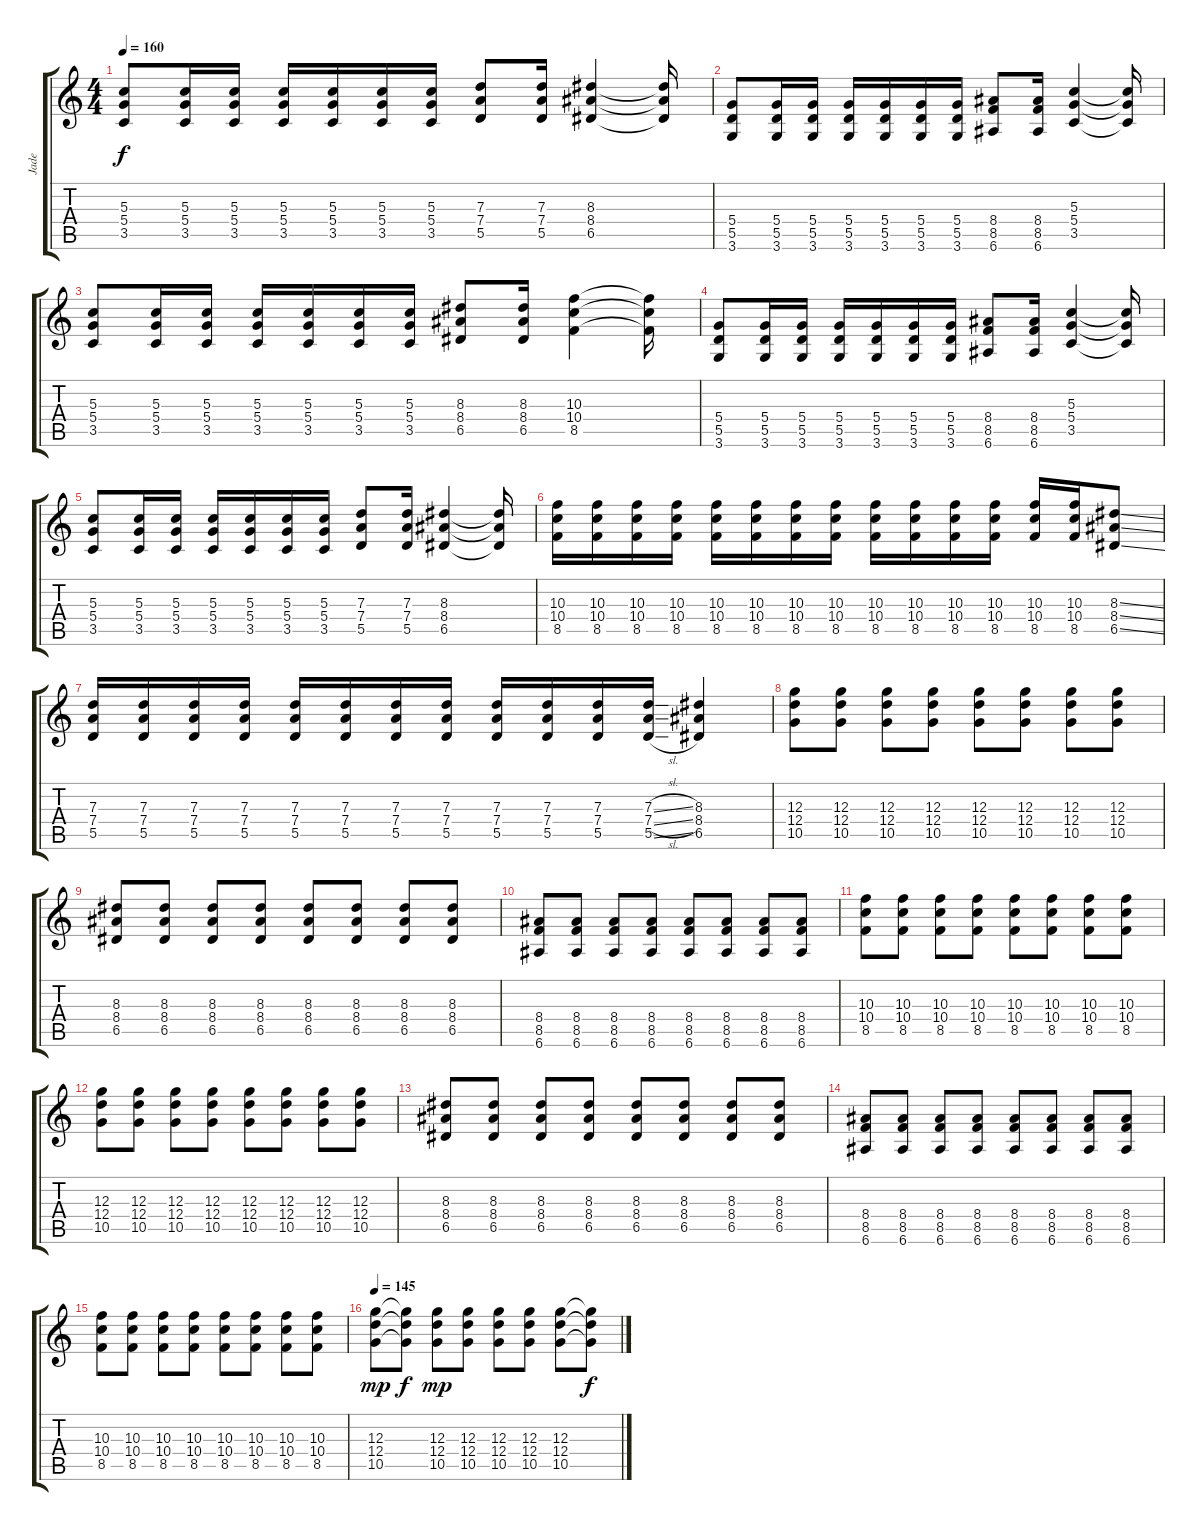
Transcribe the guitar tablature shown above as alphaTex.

\track ("Jade" "Jade") {instrument distortionguitar}
\staff {score tabs}
\tuning (E4 B3 G3 D3 A2 E2) {hide}
\ts (4 4)
\tempo 160
\clef g2
\ks c
(5.3 5.4 3.5).8{dy f} (5.3 5.4 3.5).16 (5.3 5.4 3.5).16 (5.3 5.4 3.5).16 (5.3 5.4 3.5).16 (5.3 5.4 3.5).16 (5.3 5.4 3.5).16 (7.3 7.4 5.5).8 (7.3 7.4 5.5).16 (8.3 8.4 6.5).4 (8.3{t} 8.4{t} 6.5{t}).16 |
(5.4 5.5 3.6).8 (5.4 5.5 3.6).16 (5.4 5.5 3.6).16 (5.4 5.5 3.6).16 (5.4 5.5 3.6).16 (5.4 5.5 3.6).16 (5.4 5.5 3.6).16 (8.4 8.5 6.6).8 (8.4 8.5 6.6).16 (5.3 5.4 3.5).4 (5.3{t} 5.4{t} 3.5{t}).16 |
(5.3 5.4 3.5).8 (5.3 5.4 3.5).16 (5.3 5.4 3.5).16 (5.3 5.4 3.5).16 (5.3 5.4 3.5).16 (5.3 5.4 3.5).16 (5.3 5.4 3.5).16 (8.3 8.4 6.5).8 (8.3 8.4 6.5).16 (10.3 10.4 8.5).4 (10.3{t} 10.4{t} 8.5{t}).16 |
(5.4 5.5 3.6).8 (5.4 5.5 3.6).16 (5.4 5.5 3.6).16 (5.4 5.5 3.6).16 (5.4 5.5 3.6).16 (5.4 5.5 3.6).16 (5.4 5.5 3.6).16 (8.4 8.5 6.6).8 (8.4 8.5 6.6).16 (5.3 5.4 3.5).4 (5.3{t} 5.4{t} 3.5{t}).16 |
(5.3 5.4 3.5).8 (5.3 5.4 3.5).16 (5.3 5.4 3.5).16 (5.3 5.4 3.5).16 (5.3 5.4 3.5).16 (5.3 5.4 3.5).16 (5.3 5.4 3.5).16 (7.3 7.4 5.5).8 (7.3 7.4 5.5).16 (8.3 8.4 6.5).4 (8.3{t} 8.4{t} 6.5{t}).16 |
(10.3 10.4 8.5).16 (10.3 10.4 8.5).16 (10.3 10.4 8.5).16 (10.3 10.4 8.5).16 (10.3 10.4 8.5).16 (10.3 10.4 8.5).16 (10.3 10.4 8.5).16 (10.3 10.4 8.5).16 (10.3 10.4 8.5).16 (10.3 10.4 8.5).16 (10.3 10.4 8.5).16 (10.3 10.4 8.5).16 (10.3 10.4 8.5).16 (10.3 10.4 8.5).16 (8.3{ss} 8.4{ss} 6.5{ss}).8 |
(7.3 7.4 5.5).16 (7.3 7.4 5.5).16 (7.3 7.4 5.5).16 (7.3 7.4 5.5).16 (7.3 7.4 5.5).16 (7.3 7.4 5.5).16 (7.3 7.4 5.5).16 (7.3 7.4 5.5).16 (7.3 7.4 5.5).16 (7.3 7.4 5.5).16 (7.3 7.4 5.5).16 (7.3{sl} 7.4{sl} 5.5{sl}).16 (8.3 8.4 6.5).4 |
(12.3 12.4 10.5).8 (12.3 12.4 10.5).8 (12.3 12.4 10.5).8 (12.3 12.4 10.5).8 (12.3 12.4 10.5).8 (12.3 12.4 10.5).8 (12.3 12.4 10.5).8 (12.3 12.4 10.5).8 |
(8.3 8.4 6.5).8 (8.3 8.4 6.5).8 (8.3 8.4 6.5).8 (8.3 8.4 6.5).8 (8.3 8.4 6.5).8 (8.3 8.4 6.5).8 (8.3 8.4 6.5).8 (8.3 8.4 6.5).8 |
(8.4 8.5 6.6).8 (8.4 8.5 6.6).8 (8.4 8.5 6.6).8 (8.4 8.5 6.6).8 (8.4 8.5 6.6).8 (8.4 8.5 6.6).8 (8.4 8.5 6.6).8 (8.4 8.5 6.6).8 |
(10.3 10.4 8.5).8 (10.3 10.4 8.5).8 (10.3 10.4 8.5).8 (10.3 10.4 8.5).8 (10.3 10.4 8.5).8 (10.3 10.4 8.5).8 (10.3 10.4 8.5).8 (10.3 10.4 8.5).8 |
(12.3 12.4 10.5).8 (12.3 12.4 10.5).8 (12.3 12.4 10.5).8 (12.3 12.4 10.5).8 (12.3 12.4 10.5).8 (12.3 12.4 10.5).8 (12.3 12.4 10.5).8 (12.3 12.4 10.5).8 |
(8.3 8.4 6.5).8 (8.3 8.4 6.5).8 (8.3 8.4 6.5).8 (8.3 8.4 6.5).8 (8.3 8.4 6.5).8 (8.3 8.4 6.5).8 (8.3 8.4 6.5).8 (8.3 8.4 6.5).8 |
(8.4 8.5 6.6).8 (8.4 8.5 6.6).8 (8.4 8.5 6.6).8 (8.4 8.5 6.6).8 (8.4 8.5 6.6).8 (8.4 8.5 6.6).8 (8.4 8.5 6.6).8 (8.4 8.5 6.6).8 |
(10.3 10.4 8.5).8 (10.3 10.4 8.5).8 (10.3 10.4 8.5).8 (10.3 10.4 8.5).8 (10.3 10.4 8.5).8 (10.3 10.4 8.5).8 (10.3 10.4 8.5).8 (10.3 10.4 8.5).8 |
\tempo 145
(12.3 12.4 10.5).8{dy mp} (12.3{t} 12.4{t} 10.5{t}).8{dy f} (12.3 12.4 10.5).8{dy mp} (12.3 12.4 10.5).8 (12.3 12.4 10.5).8 (12.3 12.4 10.5).8 (12.3 12.4 10.5).8 (12.3{t} 12.4{t} 10.5{t}).8{dy f}
